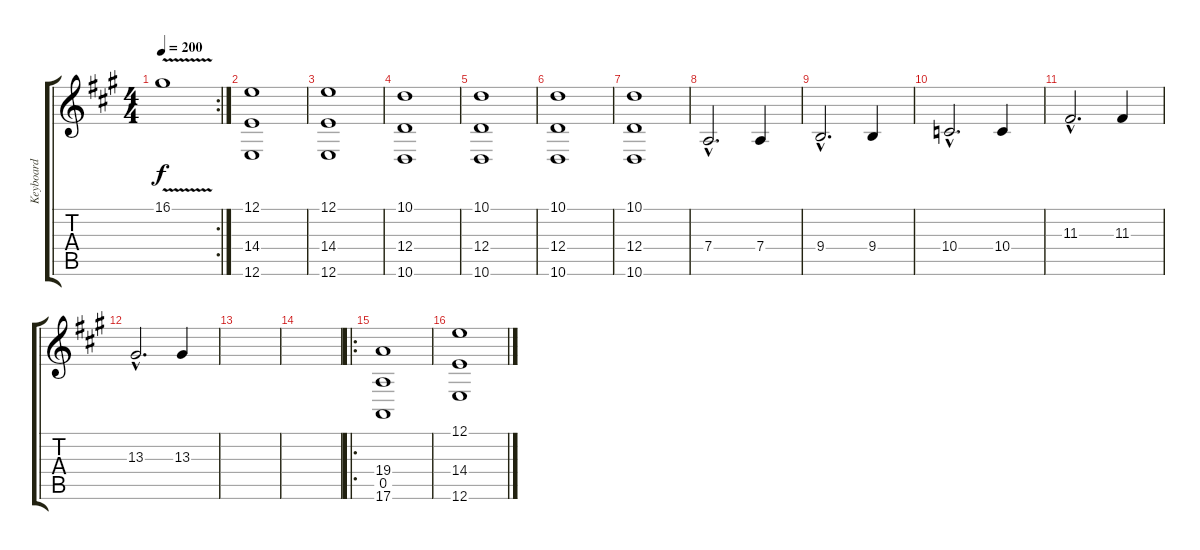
\track ("Keyboard" "Keyboard") {instrument lead2sawtooth}
\staff {score tabs}
\tuning (E4 B3 G3 D3 A2 E2) {hide}
\rc 2
\ts (4 4)
\tempo 200
\clef g2
\ks a
16.1{v}.1{dy f} |
(12.1 14.4 12.6).1 |
(12.1 14.4 12.6).1 |
(10.1 12.4 10.6).1 |
(10.1 12.4 10.6).1 |
(10.1 12.4 10.6).1 |
(10.1 12.4 10.6).1 |
7.4{hac}.2{d} 7.4.4 |
9.4{hac}.2{d} 9.4.4 |
10.4{hac}.2{d} 10.4.4 |
11.3{hac}.2{d} 11.3.4 |
13.3{hac}.2{d} 13.3.4 |
|
|
\ro
(19.4 0.5 17.6).1 |
(12.1 14.4 12.6).1
